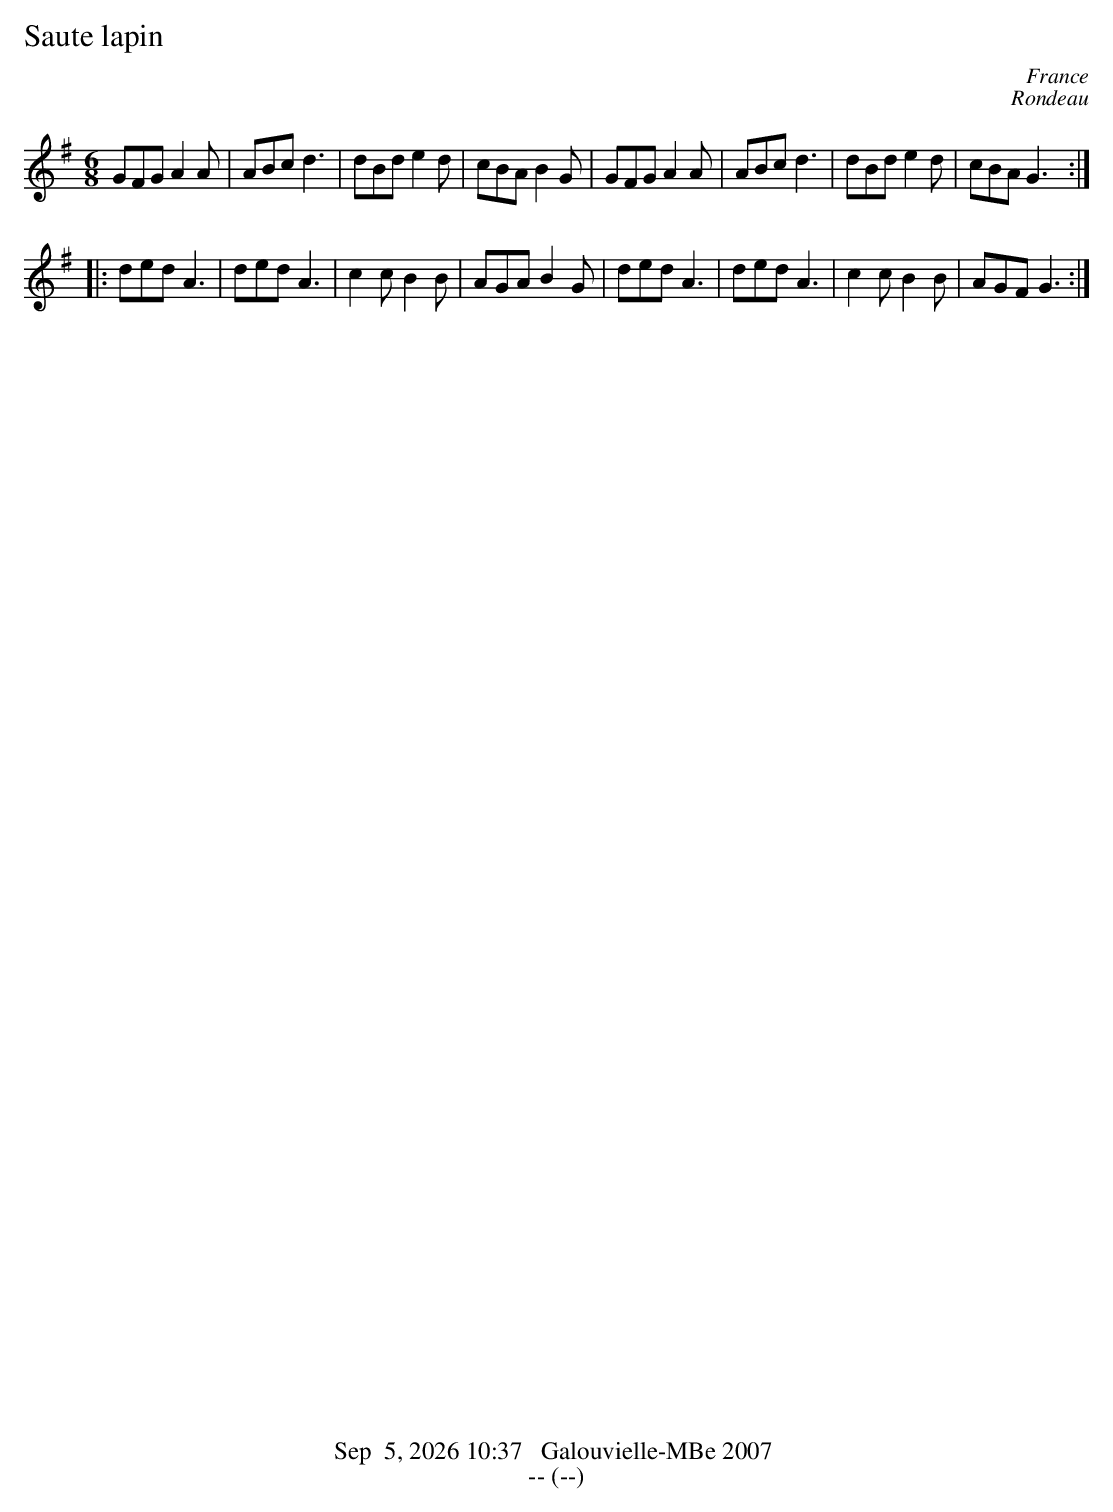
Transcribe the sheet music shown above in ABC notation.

X:1
T:Saute lapin
M:6/8
O:France
K:G
GFG A2A | ABc d3 | dBd e2d | cBA B2G|\
GFG A2A | ABc d3 | dBd e2d | cBA G3 ::
ded A3 | ded A3 | c2c B2B | AGA B2G | \
ded A3 | ded A3 | c2c B2B | AGF G3 :|
